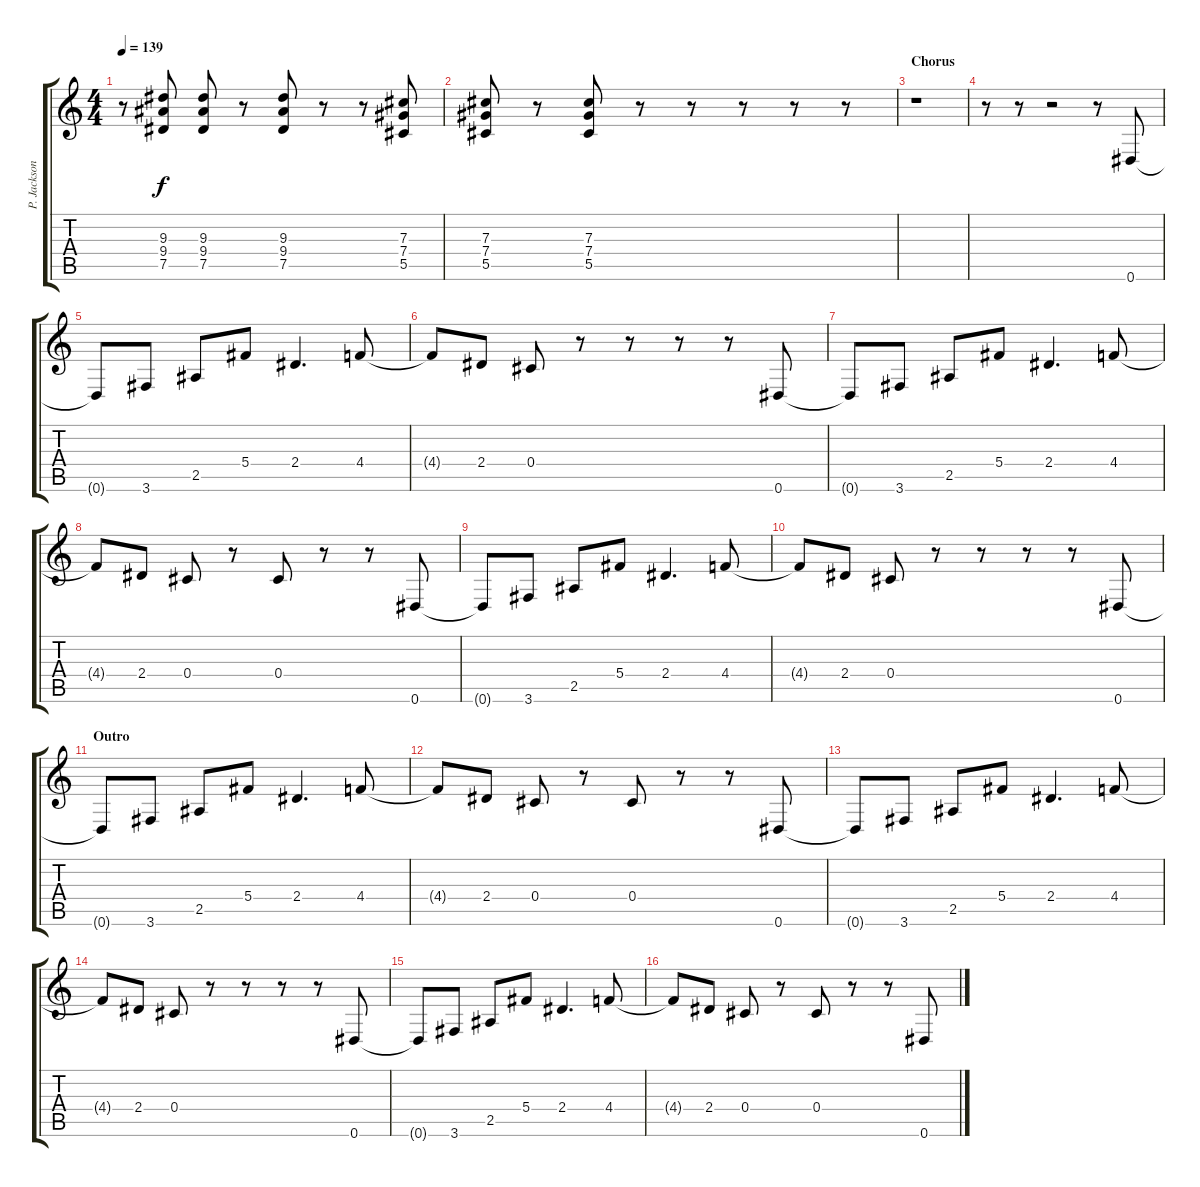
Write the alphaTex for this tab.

\track ("P. Jackson Jr. (Rhythm)" "P. Jackson") {instrument distortionguitar}
\staff {score tabs}
\tuning (Eb4 Bb3 Gb3 Db3 Ab2 Eb2) {hide}
\ts (4 4)
\tempo 139
\clef g2
\ks c
r.8{dy f} (9.3 9.4 7.5).8 (9.3 9.4 7.5).8 r.8 (9.3 9.4 7.5).8 r.8 r.8 (7.3 7.4 5.5).8 |
(7.3 7.4 5.5).8 r.8 (7.3 7.4 5.5).8 r.8 r.8 r.8 r.8 r.8 |
\section ("" "Chorus")
r.1 |
r.8 r.8 r.2 r.8 0.6.8 |
0.6{t}.8 3.6.8 2.5.8 5.4.8 2.4.4{d} 4.4.8 |
4.4{t}.8 2.4.8 0.4.8 r.8 r.8 r.8 r.8 0.6.8 |
0.6{t}.8 3.6.8 2.5.8 5.4.8 2.4.4{d} 4.4.8 |
4.4{t}.8 2.4.8 0.4.8 r.8 0.4.8 r.8 r.8 0.6.8 |
0.6{t}.8 3.6.8 2.5.8 5.4.8 2.4.4{d} 4.4.8 |
4.4{t}.8 2.4.8 0.4.8 r.8 r.8 r.8 r.8 0.6.8 |
\section ("" "Outro")
0.6{t}.8 3.6.8 2.5.8 5.4.8 2.4.4{d} 4.4.8 |
4.4{t}.8 2.4.8 0.4.8 r.8 0.4.8 r.8 r.8 0.6.8 |
0.6{t}.8 3.6.8 2.5.8 5.4.8 2.4.4{d} 4.4.8 |
4.4{t}.8 2.4.8 0.4.8 r.8 r.8 r.8 r.8 0.6.8 |
0.6{t}.8 3.6.8 2.5.8 5.4.8 2.4.4{d} 4.4.8 |
4.4{t}.8 2.4.8 0.4.8 r.8 0.4.8 r.8 r.8 0.6.8
